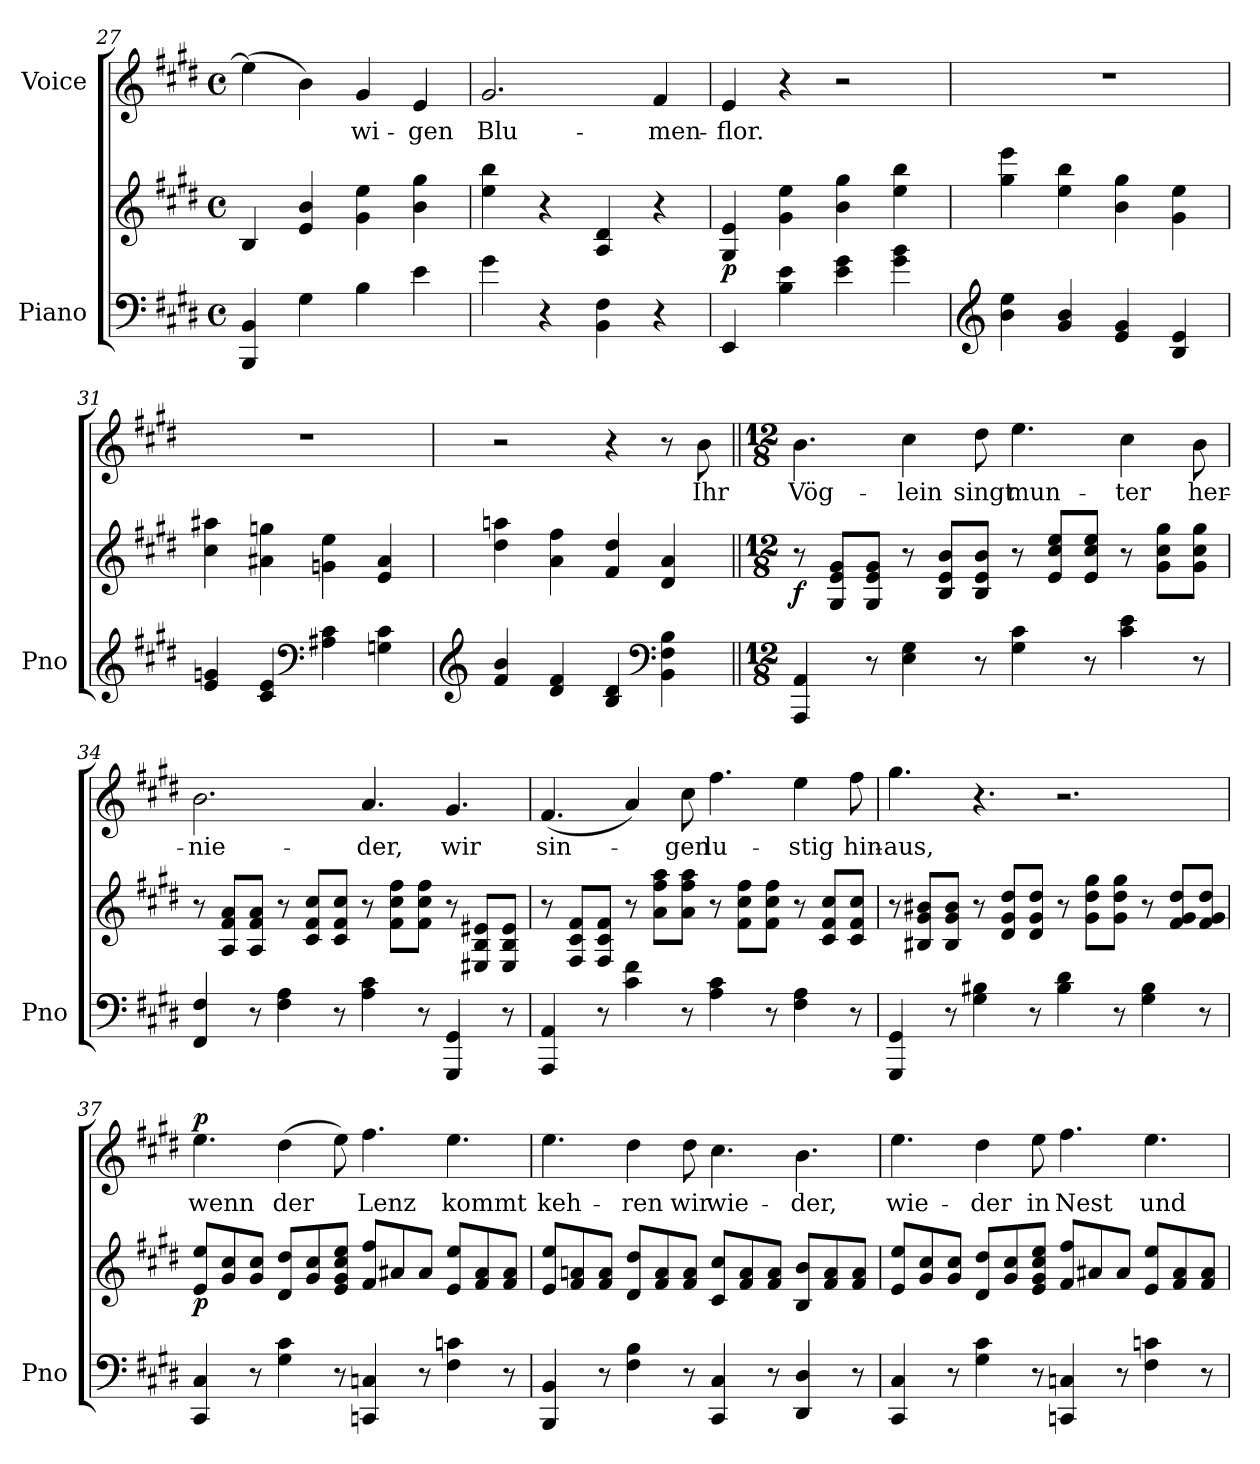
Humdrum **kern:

**kern	**kern	**dynam	**kern	**text	**dynam
*part2	*part2	*part2	*part1	*part1	*part1
*staff3	*staff2	*staff2/3	*staff1	*staff1	*staff1
*I"Piano	*	*	*I"Voice	*	*
*I'Pno	*	*	*	*	*
!!LO:LB:g=z
*clefF4	*clefG2	*	*clefG2	*	*
*k[f#c#g#d#]	*k[f#c#g#d#]	*	*k[f#c#g#d#]	*	*
*M4/4	*M4/4	*	*M4/4	*	*
*met(c)	*met(c)	*	*met(c)	*	*
=27	=27	=27	=27	=27	=27
4BBB/ 4BB/	4B/	.	(4ee\]	.	.
4G#\	4e/ 4b/	.	4b\)	.	.
!	!	!	!	!LO:LY:b	!
4B\	4g#\ 4ee\	.	4g#/	-wi-	.
!	!	!	!	!LO:LY:b	!
4e\	4b\ 4gg#\	.	4e/	-gen	.
=28	=28	=28	=28	=28	=28
!	!	!	!	!LO:LY:b	!
4g#\	4ee\ 4bb\	.	2.g#/	Blu-	.
4r	4r	.	.	.	.
4BB\ 4F#\	4A/ 4d#/	.	.	.	.
!	!	!	!	!LO:LY:b	!
4r	4r	.	4f#/	-men-	.
=29	=29	=29	=29	=29	=29
!	!	!LO:DY:b	!	!LO:LY:b	!
4EE/	4G#/ 4e/	p	4e/	-flor.	.
4B\ 4e\	4g#\ 4ee\	.	4r	.	.
4e\ 4g#\	4b\ 4gg#\	.	2r	.	.
4g#\ 4b\	4ee\ 4bb\	.	.	.	.
=30	=30	=30	=30	=30	=30
*clefG2	*	*	*	*	*
4b\ 4ee\	4gg#\ 4eee\	.	1r	.	.
4g#/ 4b/	4ee\ 4bb\	.	.	.	.
4e/ 4g#/	4b\ 4gg#\	.	.	.	.
4B/ 4e/	4g#\ 4ee\	.	.	.	.
=31	=31	=31	=31	=31	=31
4e/ 4gn/	4cc#\ 4aa#X\	.	1r	.	.
4c#/ 4e/	4a#X\ 4ggn\	.	.	.	.
*clefF4	*	*	*	*	*
4A#X\ 4c#\	4gn\ 4ee\	.	.	.	.
4Gn\ 4c#\	4e/ 4a#/	.	.	.	.
=32	=32	=32	=32	=32	=32
*clefG2	*	*	*	*	*
4f#/ 4b/	4dd#\ 4aan\	.	2r	.	.
4d#/ 4f#/	4a\ 4ff#\	.	.	.	.
4B/ 4d#/	4f#/ 4dd#/	.	4r	.	.
*clefF4	*	*	*	*	*
4BB\ 4F#\ 4B\	4d#/ 4a/	.	8r	.	.
!	!	!	!	!LO:LY:b	!
.	.	.	8b\	Ihr	.
!!LO:PB:g=z
=33||	=33||	=33||	=33||	=33||	=33||
*M12/8	*M12/8	*	*M12/8	*	*
!	!	!LO:DY:b	!	!LO:LY:b	!
4AAA/ 4AA/	8r	f	4.b\	Vög-	.
.	8G#/ 8e/ 8g#/L	.	.	.	.
8r	8G#/ 8e/ 8g#/J	.	.	.	.
!	!	!	!	!LO:LY:b	!
4E\ 4G#\	8r	.	4cc#\	-lein	.
.	8B/ 8e/ 8b/L	.	.	.	.
!	!	!	!	!LO:LY:b	!
8r	8B/ 8e/ 8b/J	.	8dd#\	singt	.
!	!	!	!	!LO:LY:b	!
4G#\ 4c#\	8r	.	4.ee\	mun-	.
.	8e/ 8cc#/ 8ee/L	.	.	.	.
8r	8e/ 8cc#/ 8ee/J	.	.	.	.
!	!	!	!	!LO:LY:b	!
4c#\ 4e\	8r	.	4cc#\	-ter	.
.	8g#\ 8cc#\ 8gg#\L	.	.	.	.
!	!	!	!	!LO:LY:b	!
8r	8g#\ 8cc#\ 8gg#\J	.	8b\	her-	.
=34	=34	=34	=34	=34	=34
!	!	!	!	!LO:LY:b	!
4FF#/ 4F#/	8r	.	2.b\	-nie-	.
.	8A/ 8f#/ 8a/L	.	.	.	.
8r	8A/ 8f#/ 8a/J	.	.	.	.
4F#\ 4A\	8r	.	.	.	.
.	8c#/ 8f#/ 8cc#/L	.	.	.	.
8r	8c#/ 8f#/ 8cc#/J	.	.	.	.
!	!	!	!	!LO:LY:b	!
4A\ 4c#\	8r	.	4.a/	-der,	.
.	8f#\ 8cc#\ 8ff#\L	.	.	.	.
8r	8f#\ 8cc#\ 8ff#\J	.	.	.	.
!	!	!	!	!LO:LY:b	!
4GGG#/ 4GG#/	8r	.	4.g#/	wir	.
.	8E#X/ 8B/ 8e#X/L	.	.	.	.
8r	8E#/ 8B/ 8e#/J	.	.	.	.
!!LO:LB:g=z
=35	=35	=35	=35	=35	=35
!	!	!	!	!LO:LY:b	!
4AAA/ 4AA/	8r	.	(4.f#/	sin-	.
.	8F#/ 8c#/ 8f#/L	.	.	.	.
8r	8F#/ 8c#/ 8f#/J	.	.	.	.
4c#\ 4f#\	8r	.	4a/)	.	.
.	8a\ 8ff#\ 8aa\L	.	.	.	.
!	!	!	!	!LO:LY:b	!
8r	8a\ 8ff#\ 8aa\J	.	8cc#\	-gen	.
!	!	!	!	!LO:LY:b	!
4A\ 4c#\	8r	.	4.ff#\	lu-	.
.	8f#\ 8cc#\ 8ff#\L	.	.	.	.
8r	8f#\ 8cc#\ 8ff#\J	.	.	.	.
!	!	!	!	!LO:LY:b	!
4F#\ 4A\	8r	.	4ee\	-stig	.
.	8c#/ 8f#/ 8cc#/L	.	.	.	.
!	!	!	!	!LO:LY:b	!
8r	8c#/ 8f#/ 8cc#/J	.	8ff#\	hin-	.
!!LO:LB:g=z
=36	=36	=36	=36	=36	=36
!	!	!	!	!LO:LY:b	!
4GGG#/ 4GG#/	8r	.	4.gg#\	-aus,	.
.	8B#X/ 8g#/ 8b#X/L	.	.	.	.
8r	8B#/ 8g#/ 8b#/J	.	.	.	.
4G#\ 4B#X\	8r	.	4.r	.	.
.	8d#/ 8g#/ 8dd#/L	.	.	.	.
8r	8d#/ 8g#/ 8dd#/J	.	.	.	.
4B#\ 4d#\	8r	.	2.r	.	.
.	8g#\ 8dd#\ 8gg#\L	.	.	.	.
8r	8g#\ 8dd#\ 8gg#\J	.	.	.	.
4G#\ 4B#\	8r	.	.	.	.
.	8f#/ 8g#/ 8dd#/L	.	.	.	.
8r	8f#/ 8g#/ 8dd#/J	.	.	.	.
=37	=37	=37	=37	=37	=37
!	!	!LO:DY:b	!	!LO:LY:b	!LO:DY:b
4CC#/ 4C#/	8e/ 8ee/L	p	4.ee\	wenn	p
.	8g#/ 8cc#/	.	.	.	.
8r	8g#/ 8cc#/J	.	.	.	.
!	!	!	!	!LO:LY:b	!
4G#\ 4c#\	8d#/ 8dd#/L	.	(4dd#\	der	.
.	8g#/ 8cc#/	.	.	.	.
8r	8e/ 8g#/ 8cc#/ 8ee/J	.	8ee\)	.	.
!	!	!	!	!LO:LY:b	!
4CCn/ 4Cn/	8f#/ 8ff#/L	.	4.ff#\	Lenz	.
.	8a#X/	.	.	.	.
8r	8a#/J	.	.	.	.
!	!	!	!	!LO:LY:b	!
4F#\ 4cn\	8e/ 8ee/L	.	4.ee\	kommt	.
.	8f#/ 8a#/	.	.	.	.
8r	8f#/ 8a#/J	.	.	.	.
!!LO:LB:g=z
=38	=38	=38	=38	=38	=38
!	!	!	!	!LO:LY:b	!
4BBB/ 4BB/	8e/ 8ee/L	.	4.ee\	keh-	.
.	8f#/ 8an/	.	.	.	.
8r	8f#/ 8a/J	.	.	.	.
!	!	!	!	!LO:LY:b	!
4F#\ 4B\	8d#/ 8dd#/L	.	4dd#\	-ren	.
.	8f#/ 8a/	.	.	.	.
!	!	!	!	!LO:LY:b	!
8r	8f#/ 8a/J	.	8dd#\	wir	.
!	!	!	!	!LO:LY:b	!
4CC#/ 4C#/	8c#/ 8cc#/L	.	4.cc#\	wie-	.
.	8f#/ 8a/	.	.	.	.
8r	8f#/ 8a/J	.	.	.	.
!	!	!	!	!LO:LY:b	!
4DD#/ 4D#/	8B/ 8b/L	.	4.b\	-der,	.
.	8f#/ 8a/	.	.	.	.
8r	8f#/ 8a/J	.	.	.	.
!!LO:PB:g=z
=39	=39	=39	=39	=39	=39
!	!	!	!	!LO:LY:b	!
4CC#/ 4C#/	8e/ 8ee/L	.	4.ee\	wie-	.
.	8g#/ 8cc#/	.	.	.	.
8r	8g#/ 8cc#/J	.	.	.	.
!	!	!	!	!LO:LY:b	!
4G#\ 4c#\	8d#/ 8dd#/L	.	4dd#\	-der	.
.	8g#/ 8cc#/	.	.	.	.
!	!	!	!	!LO:LY:b	!
8r	8e/ 8g#/ 8cc#/ 8ee/J	.	8ee\	in	.
!	!	!	!	!LO:LY:b	!
4CCn/ 4Cn/	8f#/ 8ff#/L	.	4.ff#\	Nest	.
.	8a#X/	.	.	.	.
8r	8a#/J	.	.	.	.
!	!	!	!	!LO:LY:b	!
4F#\ 4cn\	8e/ 8ee/L	.	4.ee\	und	.
.	8f#/ 8a#/	.	.	.	.
8r	8f#/ 8a#/J	.	.	.	.
=	=	=	=	=	=
*-	*-	*-	*-	*-	*-
